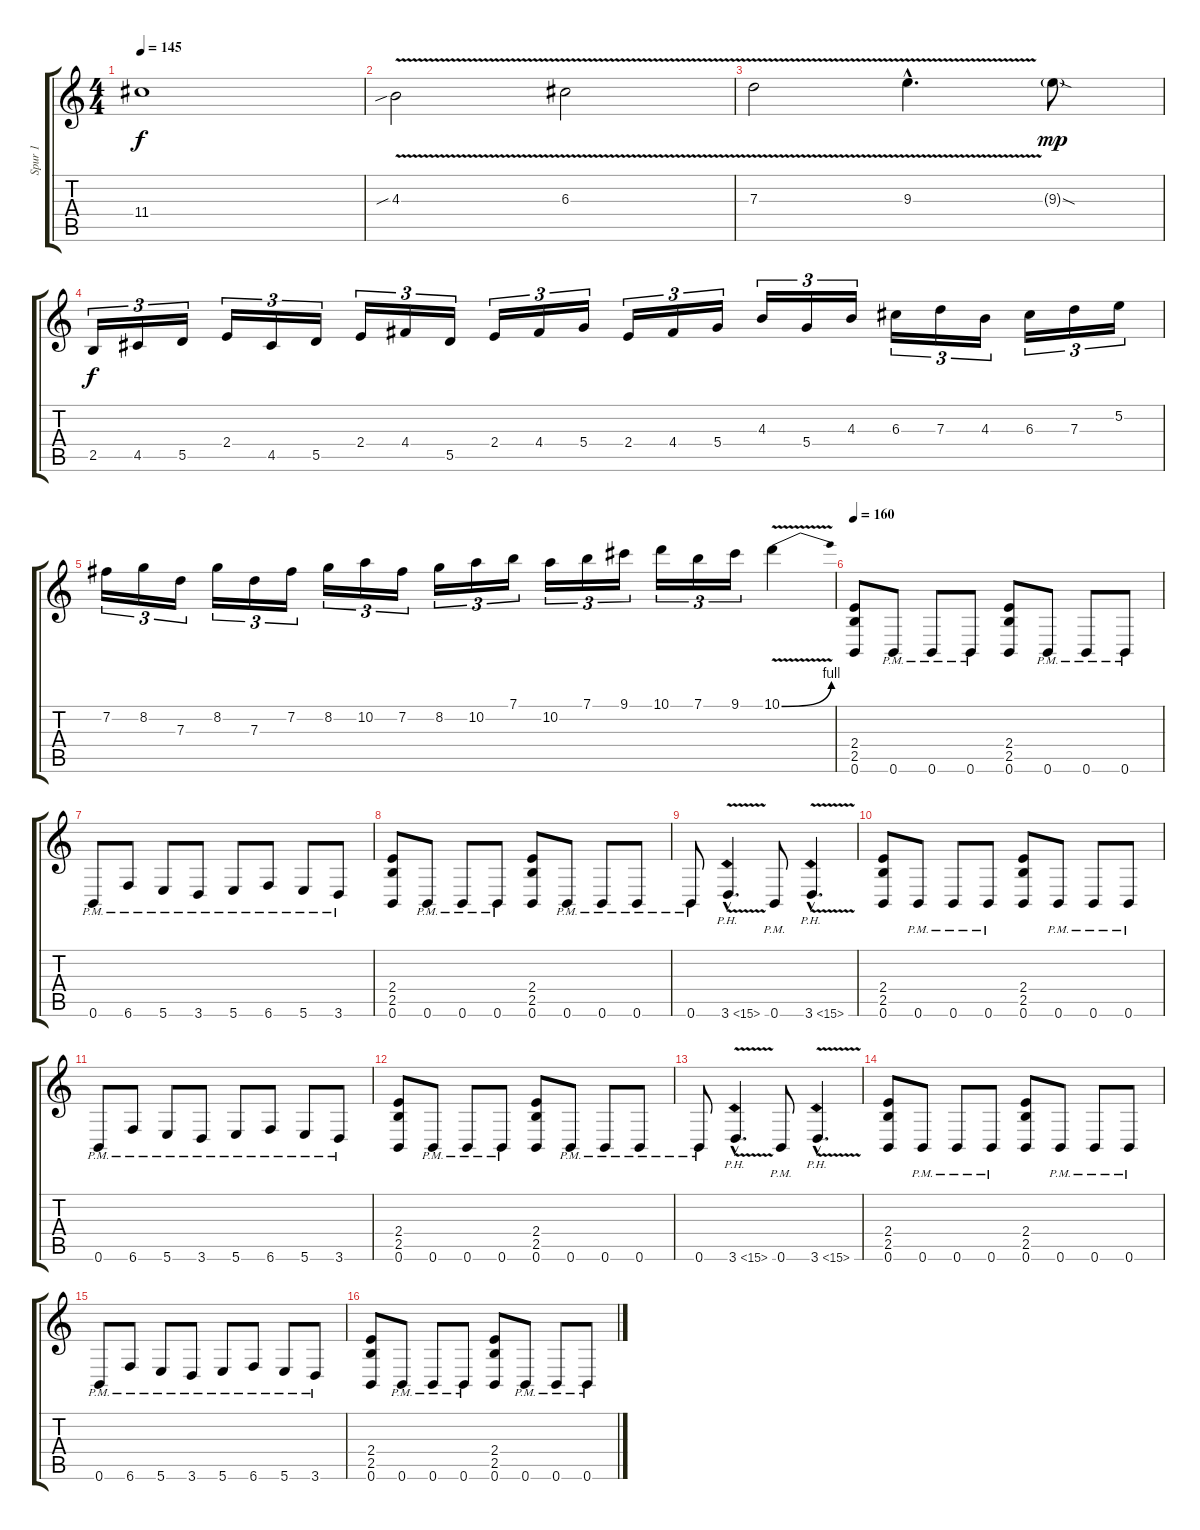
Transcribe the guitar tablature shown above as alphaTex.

\track ("Spur 1" "Spur 1") {instrument distortionguitar}
\staff {score tabs}
\tuning (E4 B3 G3 D3 A2 B1) {hide}
\ts (4 4)
\tempo 145
\clef g2
\ks c
11.4{t}.1{dy f} |
4.3{v sib}.2 6.3{v}.2 |
7.3{v}.2 9.3{v hac}.4{d} 9.3{sod g}.8{dy mp} |
2.5.16{tu (3 2) dy f} 4.5.16{tu (3 2)} 5.5.16{tu (3 2)} 2.4.16{tu (3 2)} 4.5.16{tu (3 2)} 5.5.16{tu (3 2)} 2.4.16{tu (3 2)} 4.4.16{tu (3 2)} 5.5.16{tu (3 2)} 2.4.16{tu (3 2)} 4.4.16{tu (3 2)} 5.4.16{tu (3 2)} 2.4.16{tu (3 2)} 4.4.16{tu (3 2)} 5.4.16{tu (3 2)} 4.3.16{tu (3 2)} 5.4.16{tu (3 2)} 4.3.16{tu (3 2)} 6.3.16{tu (3 2)} 7.3.16{tu (3 2)} 4.3.16{tu (3 2)} 6.3.16{tu (3 2)} 7.3.16{tu (3 2)} 5.2.16{tu (3 2)} |
7.2.16{tu (3 2)} 8.2.16{tu (3 2)} 7.3.16{tu (3 2)} 8.2.16{tu (3 2)} 7.3.16{tu (3 2)} 7.2.16{tu (3 2)} 8.2.16{tu (3 2)} 10.2.16{tu (3 2)} 7.2.16{tu (3 2)} 8.2.16{tu (3 2)} 10.2.16{tu (3 2)} 7.1.16{tu (3 2)} 10.2.16{tu (3 2)} 7.1.16{tu (3 2)} 9.1.16{tu (3 2)} 10.1.16{tu (3 2)} 7.1.16{tu (3 2)} 9.1.16{tu (3 2)} 10.1{be (bend 0 0 60 4) v}.4 |
\tempo 160
(2.4 2.5 0.6).8 0.6{pm}.8 0.6{pm}.8 0.6{pm}.8 (2.4 2.5 0.6).8 0.6{pm}.8 0.6{pm}.8 0.6{pm}.8 |
0.6{pm}.8 6.6{pm}.8 5.6{pm}.8 3.6{pm}.8 5.6{pm}.8 6.6{pm}.8 5.6{pm}.8 3.6{pm}.8 |
(2.4 2.5 0.6).8 0.6{pm}.8 0.6{pm}.8 0.6{pm}.8 (2.4 2.5 0.6).8 0.6{pm}.8 0.6{pm}.8 0.6{pm}.8 |
0.6{pm}.8 3.6{ph 12 v hac}.4{d} 0.6{pm}.8 3.6{ph 12 v hac}.4{d} |
(2.4 2.5 0.6).8 0.6{pm}.8 0.6{pm}.8 0.6{pm}.8 (2.4 2.5 0.6).8 0.6{pm}.8 0.6{pm}.8 0.6{pm}.8 |
0.6{pm}.8 6.6{pm}.8 5.6{pm}.8 3.6{pm}.8 5.6{pm}.8 6.6{pm}.8 5.6{pm}.8 3.6{pm}.8 |
(2.4 2.5 0.6).8 0.6{pm}.8 0.6{pm}.8 0.6{pm}.8 (2.4 2.5 0.6).8 0.6{pm}.8 0.6{pm}.8 0.6{pm}.8 |
0.6{pm}.8 3.6{ph 12 v hac}.4{d} 0.6{pm}.8 3.6{ph 12 v hac}.4{d} |
(2.4 2.5 0.6).8 0.6{pm}.8 0.6{pm}.8 0.6{pm}.8 (2.4 2.5 0.6).8 0.6{pm}.8 0.6{pm}.8 0.6{pm}.8 |
0.6{pm}.8 6.6{pm}.8 5.6{pm}.8 3.6{pm}.8 5.6{pm}.8 6.6{pm}.8 5.6{pm}.8 3.6{pm}.8 |
(2.4 2.5 0.6).8 0.6{pm}.8 0.6{pm}.8 0.6{pm}.8 (2.4 2.5 0.6).8 0.6{pm}.8 0.6{pm}.8 0.6{pm}.8
